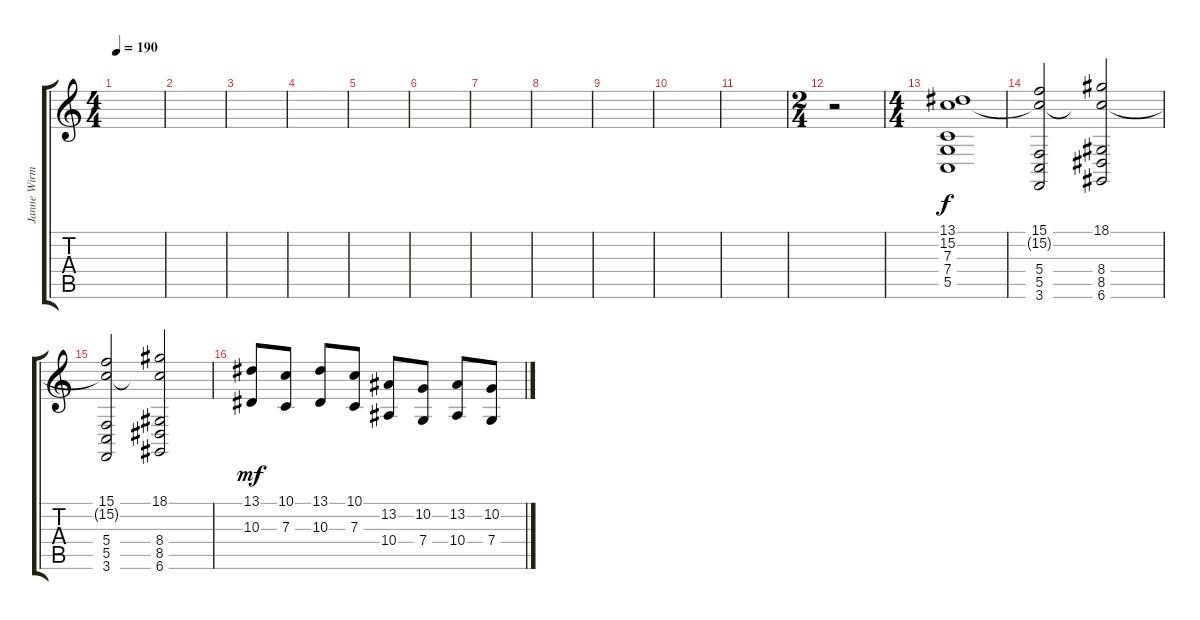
\track ("Janne Wirman" "Janne Wirm") {instrument stringensemble1}
\staff {score tabs}
\tuning (D4 A3 F3 C3 G2 D2) {hide}
\ts (4 4)
\tempo 190
\clef g2
\ks c
|
|
|
|
|
|
|
|
|
|
|
\ts (2 4)
r.2 |
\ts (4 4)
(13.1 15.2 7.3 7.4 5.5).1{volume 12 instrument stringensemble1} |
(15.1 15.2{t} 5.4 5.5 3.6).2 (18.1 15.2{t} 8.4 8.5 6.6).2 |
(15.1 15.2{t} 5.4 5.5 3.6).2 (18.1 15.2{t} 8.4 8.5 6.6).2 |
(13.1 10.3).8{dy mf} (10.1 7.3).8 (13.1 10.3).8 (10.1 7.3).8 (13.2 10.4).8 (10.2 7.4).8 (13.2 10.4).8 (10.2 7.4).8
